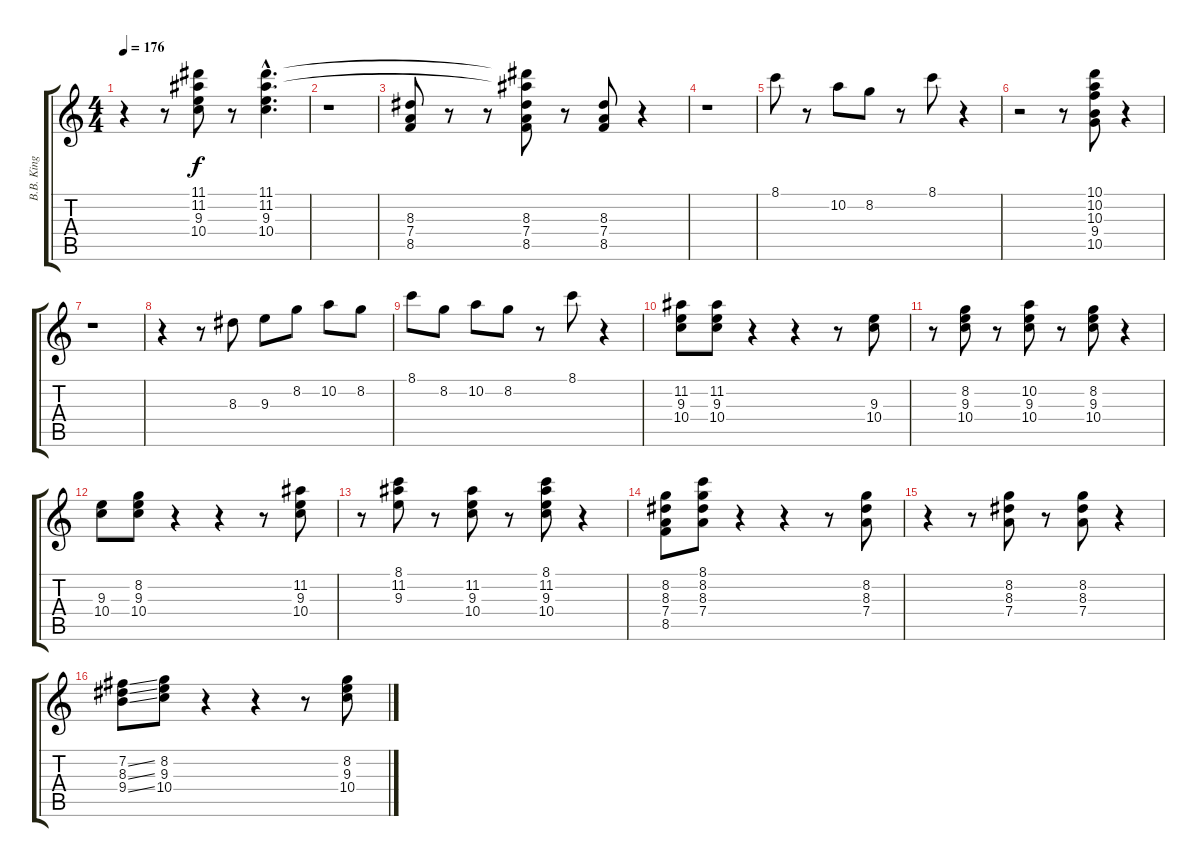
\track ("B.B. King Guitar" "B.B. King ") {instrument overdrivenguitar}
\staff {score tabs}
\tuning (E4 B3 G3 D3 A2 E2) {hide}
\ts (4 4)
\tempo 176
\clef g2
\ks c
r.4{dy f} r.8 (11.1 11.2 9.3 10.4).8 r.8 (11.1{hac} 11.2{hac} 9.3{hac} 10.4{hac}).4{d} |
r.1 |
(8.3 7.4 8.5).8 r.8 r.8 (11.1{t} 11.2{t} 8.3 7.4 8.5).8 r.8 (8.3 7.4 8.5).8 r.4 |
r.1 |
8.1.8 r.8 10.2.8 8.2.8 r.8 8.1.8 r.4 |
r.2 r.8 (10.1 10.2 10.3 9.4 10.5).8 r.4 |
r.1 |
r.4 r.8 8.3.8 9.3.8 8.2.8 10.2.8 8.2.8 |
8.1.8 8.2.8 10.2.8 8.2.8 r.8 8.1.8 r.4 |
(11.2 9.3 10.4).8 (11.2 9.3 10.4).8 r.4 r.4 r.8 (9.3 10.4).8 |
r.8 (8.2 9.3 10.4).8 r.8 (10.2 9.3 10.4).8 r.8 (8.2 9.3 10.4).8 r.4 |
(9.3 10.4).8 (8.2 9.3 10.4).8 r.4 r.4 r.8 (11.2 9.3 10.4).8 |
r.8 (8.1 11.2 9.3).8 r.8 (11.2 9.3 10.4).8 r.8 (8.1 11.2 9.3 10.4).8 r.4 |
(8.2 8.3 7.4 8.5).8 (8.1 8.2 8.3 7.4).8 r.4 r.4 r.8 (8.2 8.3 7.4).8 |
r.4 r.8 (8.2 8.3 7.4).8 r.8 (8.2 8.3 7.4).8 r.4 |
(7.2{ss} 8.3{ss} 9.4{ss}).8 (8.2 9.3 10.4).8 r.4 r.4 r.8 (8.2 9.3 10.4).8
